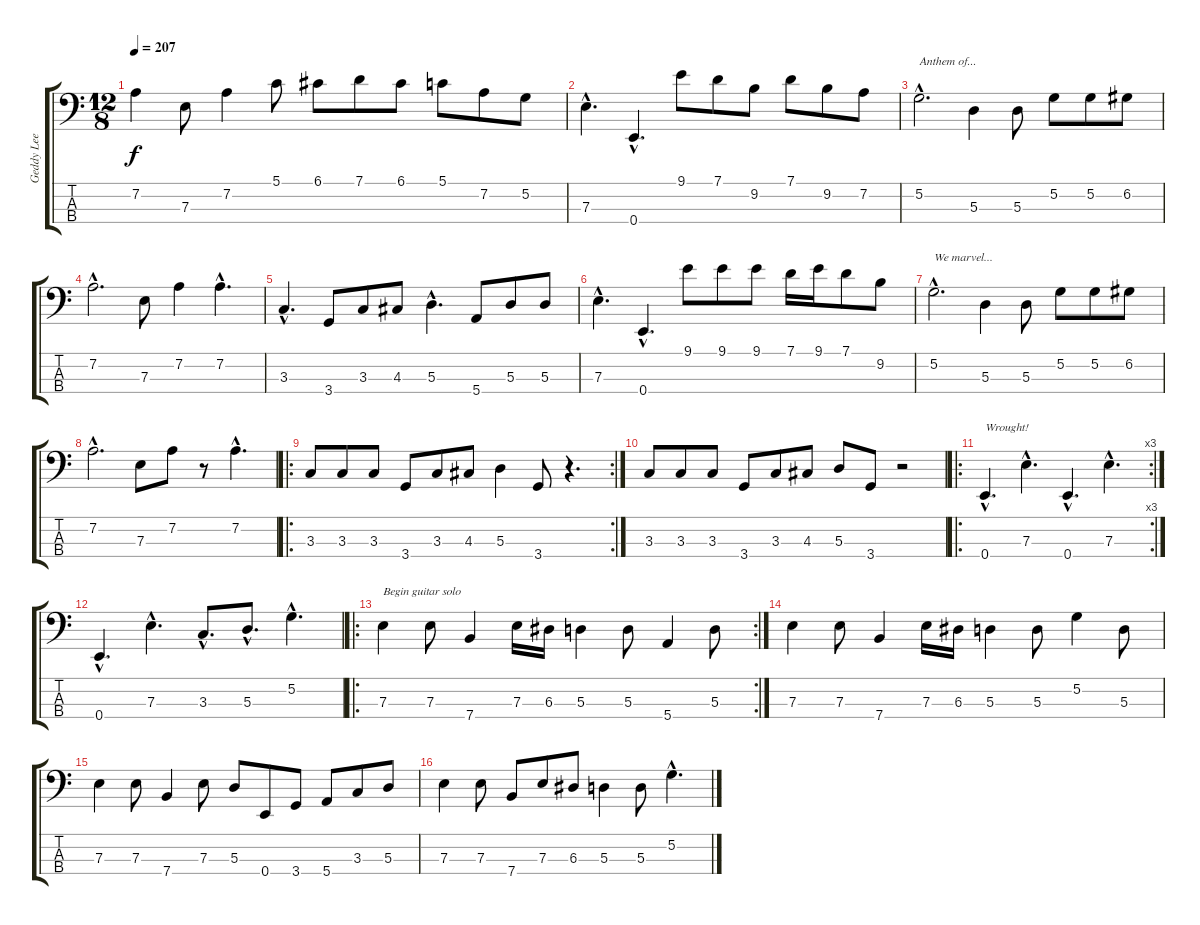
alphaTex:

\track ("Geddy Lee - Bass" "Geddy Lee ") {instrument electricbassfinger}
\staff {score tabs}
\tuning (G2 D2 A1 E1) {hide}
\ts (12 8)
\tempo 207
\clef f4
\ks c
7.2.4{dy f} 7.3.8 7.2.4 5.1.8 6.1.8 7.1.8 6.1.8 5.1.8 7.2.8 5.2.8 |
7.3{hac}.4{d} 0.4{hac}.4{d} 9.1.8 7.1.8 9.2.8 7.1.8 9.2.8 7.2.8 |
5.2{hac}.2{d txt "Anthem of..."} 5.3.4 5.3.8 5.2.8 5.2.8 6.2.8 |
7.2{hac}.2{d} 7.3.8 7.2.4 7.2{hac}.4{d} |
3.3{hac}.4{d} 3.4.8 3.3.8 4.3.8 5.3{hac}.4{d} 5.4.8 5.3.8 5.3.8 |
7.3{hac}.4{d} 0.4{hac}.4{d} 9.1.8 9.1.8 9.1.8 7.1.16 9.1.16 7.1.8 9.2.8 |
5.2{hac}.2{d txt "We marvel..."} 5.3.4 5.3.8 5.2.8 5.2.8 6.2.8 |
7.2{hac}.2{d} 7.3.8 7.2.8 r.8 7.2{hac}.4{d} |
\ro
\rc 2
3.3.8 3.3.8 3.3.8 3.4.8 3.3.8 4.3.8 5.3.4 3.4.8 r.4{d} |
3.3.8 3.3.8 3.3.8 3.4.8 3.3.8 4.3.8 5.3.8 3.4.8 r.2 |
\ro
\rc 3
0.4{hac}.4{d txt "Wrought!"} 7.3{hac}.4{d} 0.4{hac}.4{d} 7.3{hac}.4{d} |
0.4{hac}.4{d} 7.3{hac}.4{d} 3.3{hac}.8{d} 5.3{hac}.8{d} 5.2{hac}.4{d} |
\ro
\rc 2
7.3.4{txt "Begin guitar solo"} 7.3.8 7.4.4 7.3.16 6.3.16 5.3.4 5.3.8 5.4.4 5.3.8 |
7.3.4 7.3.8 7.4.4 7.3.16 6.3.16 5.3.4 5.3.8 5.2.4 5.3.8 |
7.3.4 7.3.8 7.4.4 7.3.8 5.3.8 0.4.8 3.4.8 5.4.8 3.3.8 5.3.8 |
7.3.4 7.3.8 7.4.8 7.3.8 6.3.8 5.3.4 5.3.8 5.2{hac}.4{d}
